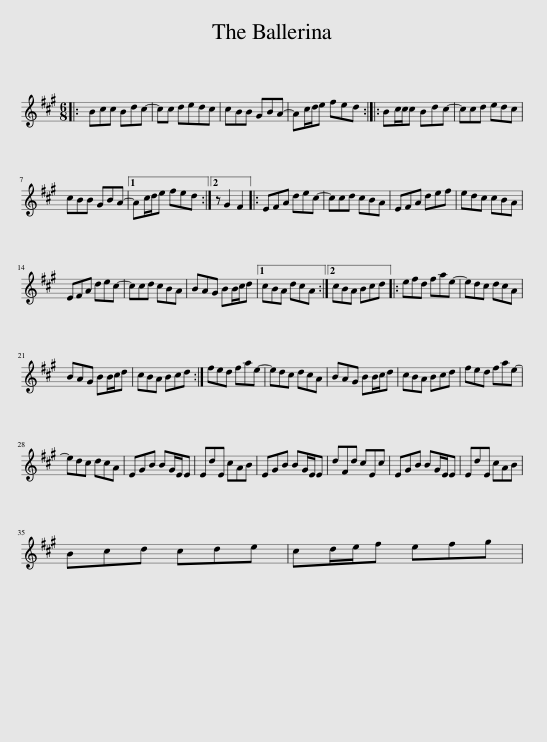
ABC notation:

X:1
L:1/8
M:6/8
I:linebreak $
K:A
V:1 treble
V:1
|: Bcc Bdc- | cc dedc | cBB GBA- | Ac/d/e fed :: Bc/c/c Bdc- | %5
 ccd edc |$ cBB GBA- |1 Ac/d/e fed :|2 z G2 F2 |: EFA dec- | %10
 ccd cBA | EFA def | edc cBA |$ EFA dec- | ccd cBA | %15
 BAG BB/c/d |1 cBA dcA :|2 cBA Bcd |: efd fae- | edc dcA |$ %20
 BAG BB/c/d | cBA Bcd :| fed fae- | edc dcA | BAG BB/c/d | %25
 cBA Bcd | fed fae- |$ edc dcA | EGB BG/E/E | EdE cAB | %30
 EGB BG/E/E | dFd cEc | EGB BG/E/E | EdE cAB |$ Bcd cde | %35
 cd/e/f efg | %36
